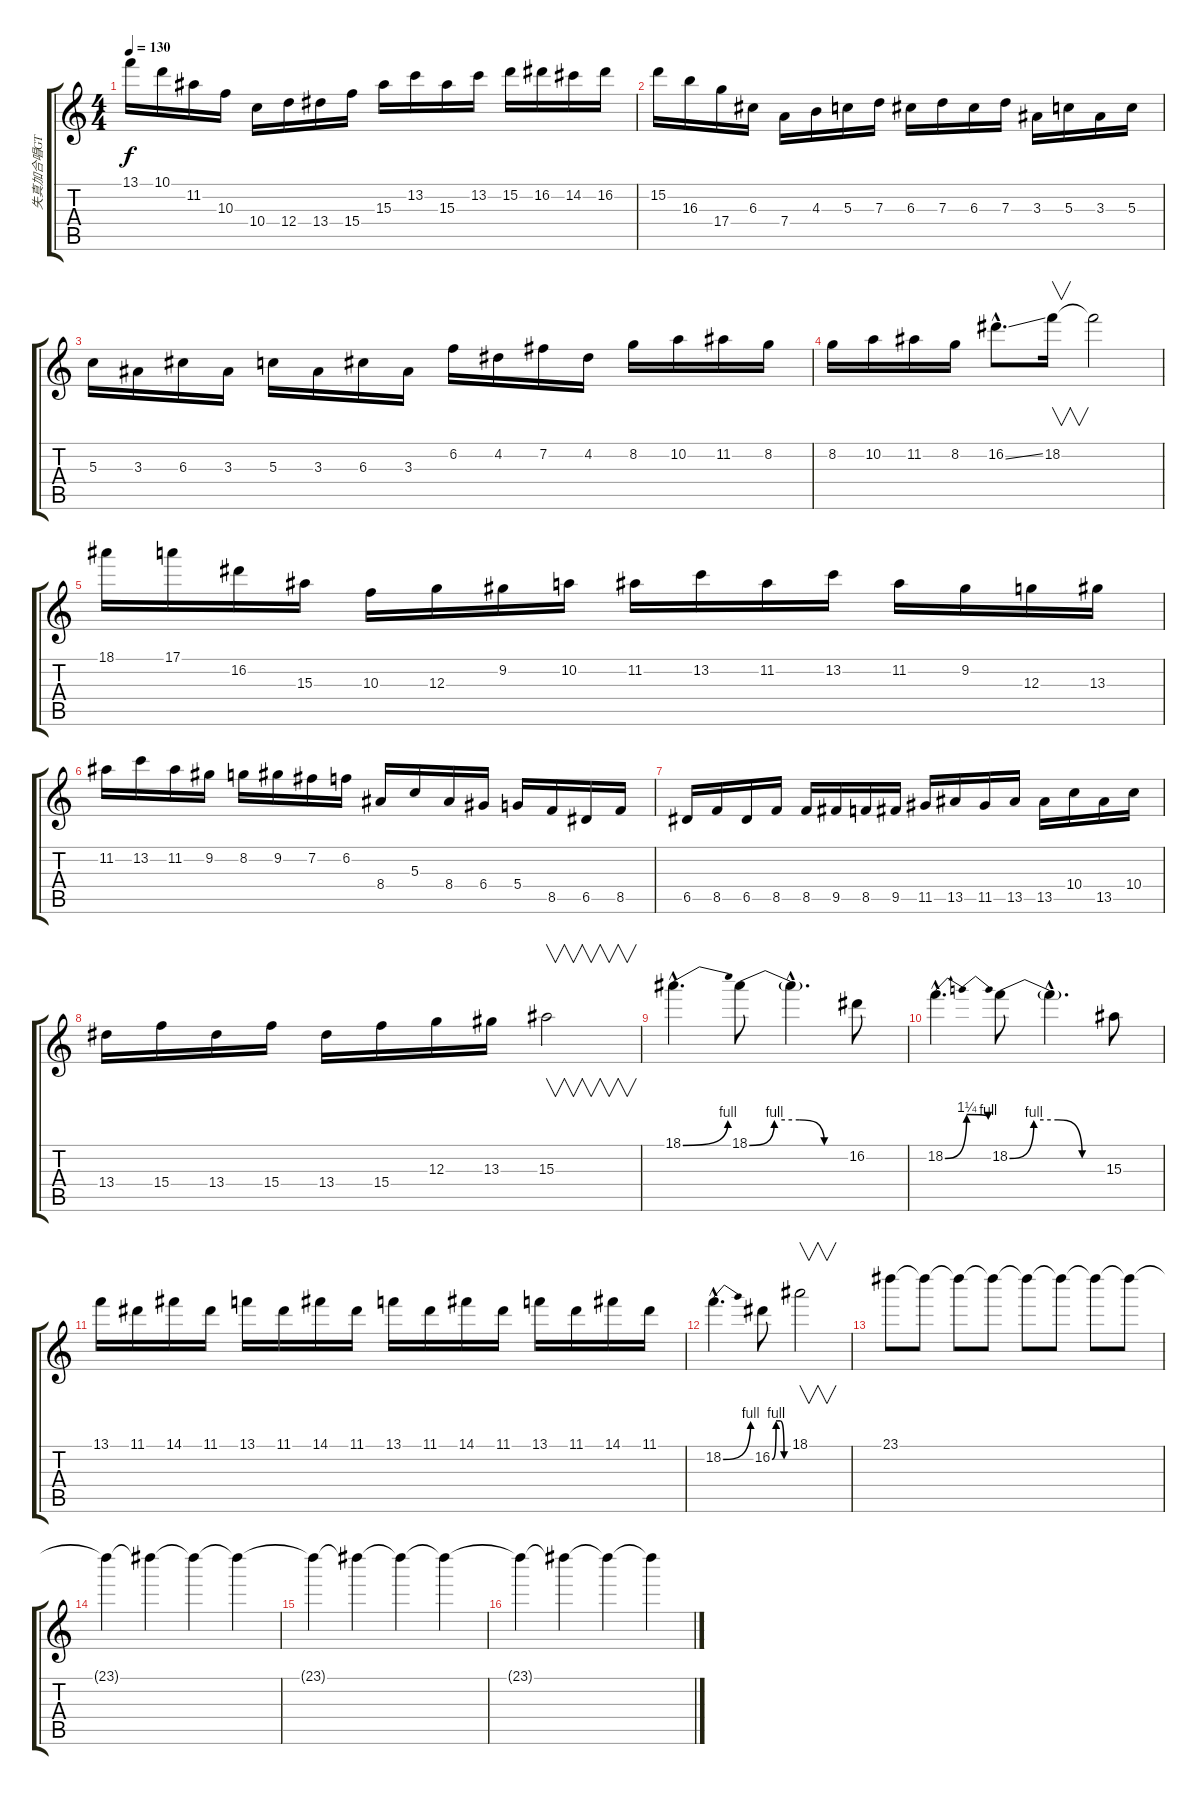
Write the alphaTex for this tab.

\track ("失真加合唱GT" "失真加合唱GT") {instrument distortionguitar}
\staff {score tabs}
\tuning (E4 B3 G3 D3 A2 E2) {hide}
\ts (4 4)
\tempo 130
\clef g2
\ks c
13.1.16{dy f} 10.1.16 11.2.16 10.3.16 10.4.16 12.4.16 13.4.16 15.4.16 15.3.16 13.2.16 15.3.16 13.2.16 15.2.16 16.2.16 14.2.16 16.2.16 |
15.2.16 16.3.16 17.4.16 6.3.16 7.4.16 4.3.16 5.3.16 7.3.16 6.3.16 7.3.16 6.3.16 7.3.16 3.3.16 5.3.16 3.3.16 5.3.16 |
5.3.16 3.3.16 6.3.16 3.3.16 5.3.16 3.3.16 6.3.16 3.3.16 6.2.16 4.2.16 7.2.16 4.2.16 8.2.16 10.2.16 11.2.16 8.2.16 |
8.2.16 10.2.16 11.2.16 8.2.16 16.2{ss hac}.8{d} 18.2.16{v} 18.2{t}.2 |
18.1.16 17.1.16 16.2.16 15.3.16 10.3.16 12.3.16 9.2.16 10.2.16 11.2.16 13.2.16 11.2.16 13.2.16 11.2.16 9.2.16 12.3.16 13.3.16 |
11.2.16 13.2.16 11.2.16 9.2.16 8.2.16 9.2.16 7.2.16 6.2.16 8.4.16 5.3.16 8.4.16 6.4.16 5.4.16 8.5.16 6.5.16 8.5.16 |
6.5.16 8.5.16 6.5.16 8.5.16 8.5.16 9.5.16 8.5.16 9.5.16 11.5.16 13.5.16 11.5.16 13.5.16 13.5.16 10.4.16 13.5.16 10.4.16 |
13.4.16 15.4.16 13.4.16 15.4.16 13.4.16 15.4.16 12.3.16 13.3.16 15.3.2{v} |
18.1{be (bend 0 0 60 4) hac}.4{d} 18.1{be (custom 0 0 15 4 30 4 45 0 60 0)}.8 18.1{hac t}.4{d} 16.2.8 |
18.2{be (bendrelease 0 0 30 5 30 5 60 4) hac}.4{d} 18.2{be (custom 0 0 15 4 30 4 45 0 60 0)}.8 18.2{hac t}.4{d} 15.3.8 |
13.1.16 11.1.16 14.1.16 11.1.16 13.1.16 11.1.16 14.1.16 11.1.16 13.1.16 11.1.16 14.1.16 11.1.16 13.1.16 11.1.16 14.1.16 11.1.16 |
18.2{be (bend 0 0 60 4) hac}.4{d} 16.2{be (custom 0 0 15 4 30 4 45 0 60 0)}.8 18.1.2{v} |
23.1.8{volume 16} 23.1{t}.8 23.1{t}.8{volume 15} 23.1{t}.8 23.1{t}.8{volume 14} 23.1{t}.8 23.1{t}.8{volume 13} 23.1{t}.8 |
23.1{t}.4{volume 12} 23.1{t}.4{volume 11} 23.1{t}.4{volume 10} 23.1{t}.4{volume 9} |
23.1{t}.4{volume 8} 23.1{t}.4{volume 7} 23.1{t}.4{volume 6} 23.1{t}.4{volume 5} |
23.1{t}.4{volume 4} 23.1{t}.4{volume 3} 23.1{t}.4{volume 2} 23.1{t}.4{volume 1}
